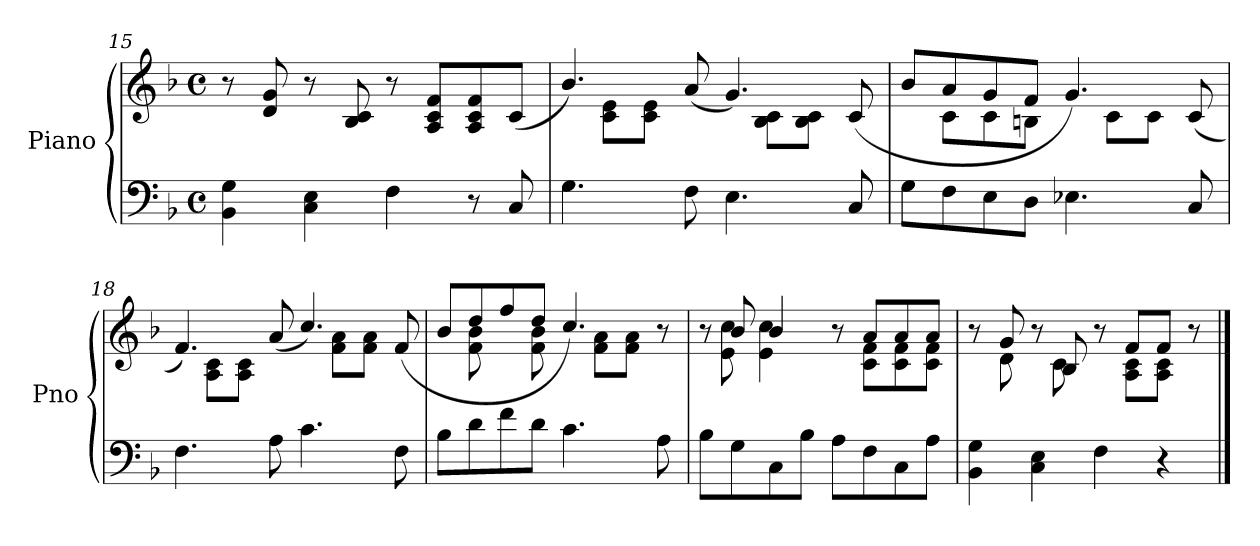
**kern	**kern
*part1	*part1
*staff2	*staff1
*I"Piano	*
*I'Pno	*
*clefF4	*clefG2
*k[b-]	*k[b-]
*M4/4	*M4/4
*met(c)	*met(c)
=15	=15
4BB-\ 4G\	8r
.	8d/ 8g/
4C\ 4E\	8r
.	8B-/ 8c/
4F\	8r
.	8A/ 8c/ 8f/L
8r	8A/ 8c/ 8f/
8C/	(<8c/J
!!LO:LB:g=z
=16	=16
*	*^
4.G\	4.b-/)	8ryy
.	.	8c\ 8e\L
.	.	8c\ 8e\J
8F\	(>8a/	4ryy
4.E\	4.g/)	.
.	.	8B-\ 8c\L
.	.	8B-\ 8c\J
8C/	(>8c/	8ryy
=17	=17	=17
8G\L	8b-/L	8ryy
8F\	8a/	8c\L
8E\	8g/	8c\
8D\J	8f/J	8Bn\J
4.E-X\	4.g/)	8ryy
.	.	8c\L
.	.	8c\J
8C/	(>8c/	8ryy
=18	=18	=18
4.F\	4.f/)	8ryy
.	.	8A\ 8c\L
.	.	8A\ 8c\J
8A\	(>8a/	4ryy
4.c\	4.cc/)	.
.	.	8f\ 8a\L
.	.	8f\ 8a\J
8F\	(>8f/	8ryy
=19	=19	=19
8B-\L	8b-/L	8ryy
8d\	8dd/	8f\ 8b-\
8f\	8ff/	8ryy
8d\J	8dd/J	8f\ 8b-\
4.c\	4.cc/)	8ryy
.	.	8f\ 8a\L
.	.	8f\ 8a\J
8A\	8r	8ryy
!!LO:LB:g=z	!!
=20	=20	=20
8B-\L	8r	8ryy
8G\	8b-/	8e\ 8cc\
8C\	4b-/	4e\ 4cc\
8B-\J	.	.
8A\L	8r	8ryy
8F\	8a/L	8c\ 8f\L
8C\	8a/	8c\ 8f\
8A\J	8a/J	8c\ 8f\J
=21	=21	=21
4BB-\ 4G\	8r	8ryy
.	8g/	8d\
4C\ 4E\	8r	8ryy
.	8B-/	8c\
4F\	8r	8ryy
.	8f/L	8A\ 8c\L
4r	8f/J	8A\ 8c\J
.	8r	8ryy
*	*v	*v
==	==
*-	*-
